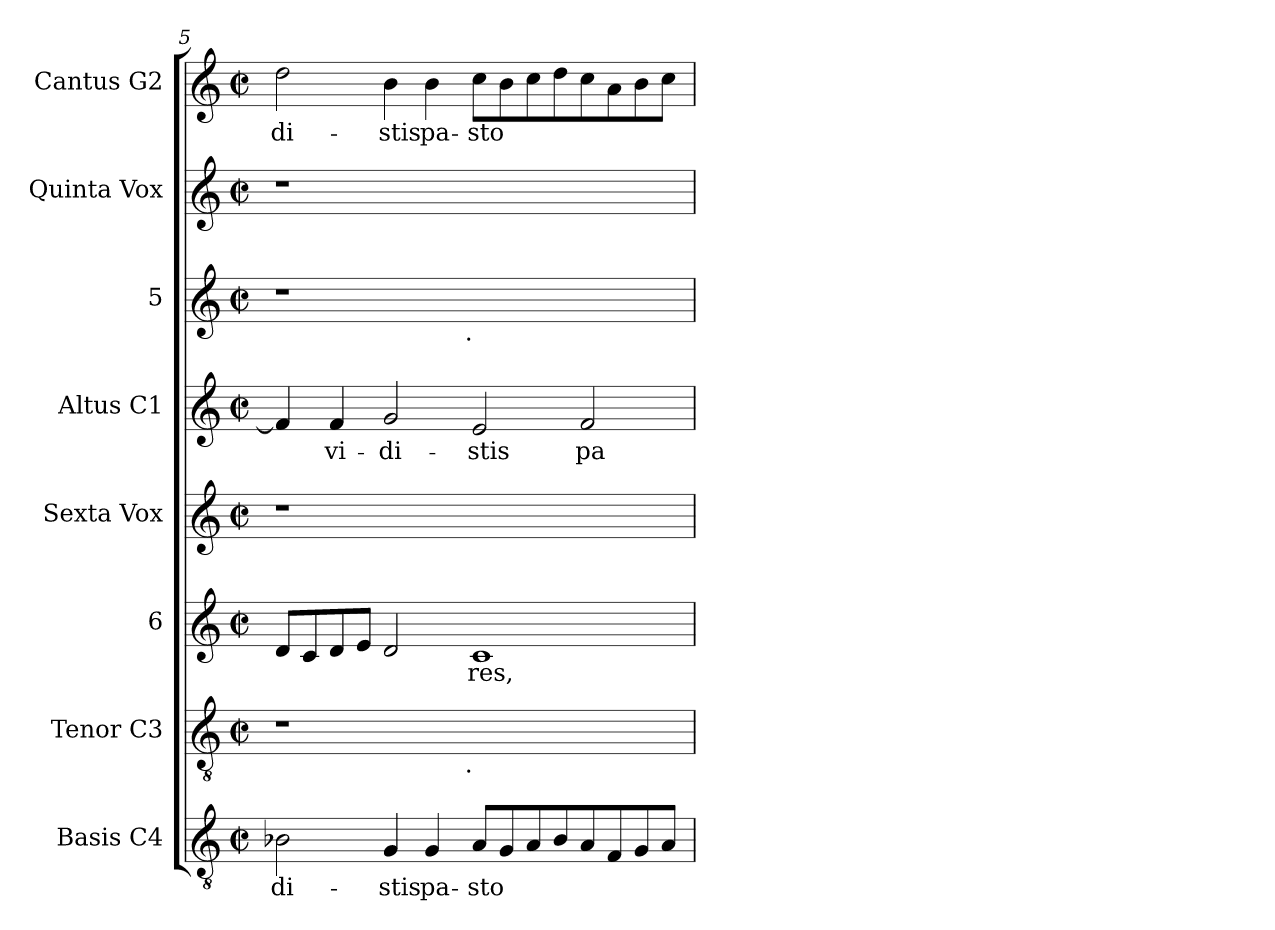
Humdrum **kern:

**kern	**text	**kern	**kern	**text	**kern	**kern	**text	**kern	**kern	**kern	**text
*part8	*part8	*part7	*part6	*part6	*part5	*part4	*part4	*part3	*part2	*part1	*part1
*staff8	*staff8	*staff7	*staff6	*staff6	*staff5	*staff4	*staff4	*staff3	*staff2	*staff1	*staff1
*I"Basis  C4	*	*I"Tenor  C3	*I"6	*	*I"Sexta  Vox	*I"Altus  C1	*	*I"5	*I"Quinta  Vox	*I"Cantus  G2	*
*I'B	*	*I'T	*	*	*	*I'A	*	*	*	*I'C	*
*clefGv2	*	*clefGv2	*clefG2	*	*clefG2	*clefG2	*	*clefG2	*clefG2	*clefG2	*
*k[]	*	*k[]	*k[]	*	*k[]	*k[]	*	*k[]	*k[]	*k[]	*
*C:	*	*C:	*C:	*	*C:	*C:	*	*C:	*C:	*C:	*
*M2/2	*	*M2/2	*M2/2	*	*M2/2	*M2/2	*	*M2/2	*M2/2	*M2/2	*
*met(c|)	*	*met(c|)	*met(c|)	*	*met(c|)	*met(c|)	*	*met(c|)	*met(c|)	*met(c|)	*
=5	=5	=5	=5	=5	=5	=5	=5	=5	=5	=5	=5
!	!LO:LY:b:cj	!	!	!LO:LY:b:cj	!	!	!LO:LY:b:cj	!	!	!	!LO:LY:b:cj
*	*	*^	*	*	*	*	*	*^	*	*	*
2B-X\	-di-	1r	2ryy	8d/L	--	1r	4f/]	.	1r	2ryy	1r	2dd\	-di-
!	!	!	!	!	!LO:LY:b:cj	!	!	!	!	!	!	!	!
.	.	.	.	8c/	--	.	.	.	.	.	.	.	.
!	!	!	!	!	!LO:LY:b:cj	!	!	!LO:LY:b:cj	!	!	!	!	!
.	.	.	.	8d/	--	.	4f/	vi-	.	.	.	.	.
!	!	!	!	!	!LO:LY:b:cj	!	!	!	!	!	!	!	!
.	.	.	.	8e/J	--	.	.	.	.	.	.	.	.
!	!LO:LY:b:cj	!	!	!	!LO:LY:b:cj	!	!	!LO:LY:b:cj	!	!	!	!	!LO:LY:b:cj
4G/	-stis	.	4ryy	2d/	--	.	2g/	-di-	.	4ryy	.	4b\	-stis
!	!LO:LY:b:cj	!	!	!	!	!	!	!	!	!	!	!	!LO:LY:b:cj
4G/	pa-	.	8...ryy	.	.	.	.	.	.	8...ryy	.	4b\	pa-
!	!	!	!	!	!	!	!	!	!	!LO:TX:b:t=.	!	!	!
!	!	!	!LO:TX:b:t=.	!	!	!	!	!	!	!	!	!	!
.	.	.	1ryy	.	.	.	.	.	.	1ryy	.	.	.
!	!LO:LY:b:cj	!	!	!	!LO:LY:b:cj	!	!	!LO:LY:b:cj	!	!	!	!	!LO:LY:b:cj
8A/L	-sto-	1ryy	.	1c	-res,	1ryy	2e/	-stis	1ryy	.	1ryy	8cc\L	-sto-
!	!LO:LY:b:cj	!	!	!	!	!	!	!	!	!	!	!	!LO:LY:b:cj
8G/	--	.	.	.	.	.	.	.	.	.	.	8b\	--
!	!LO:LY:b:cj	!	!	!	!	!	!	!	!	!	!	!	!LO:LY:b:cj
8A/	--	.	.	.	.	.	.	.	.	.	.	8cc\	--
!	!LO:LY:b:cj	!	!	!	!	!	!	!	!	!	!	!	!LO:LY:b:cj
8B-/	--	.	.	.	.	.	.	.	.	.	.	8dd\	--
!	!LO:LY:b:cj	!	!	!	!	!	!	!LO:LY:b:cj	!	!	!	!	!LO:LY:b:cj
8A/	--	.	.	.	.	.	2f/	pa-	.	.	.	8cc\	--
!	!LO:LY:b:cj	!	!	!	!	!	!	!	!	!	!	!	!LO:LY:b:cj
8F/	--	.	.	.	.	.	.	.	.	.	.	8a\	--
!	!LO:LY:b:cj	!	!	!	!	!	!	!	!	!	!	!	!LO:LY:b:cj
8G/	--	.	.	.	.	.	.	.	.	.	.	8b\	--
!	!LO:LY:b:cj	!	!	!	!	!	!	!	!	!	!	!	!LO:LY:b:cj
8A/J	--	.	.	.	.	.	.	.	.	.	.	8cc\J	--
.	.	.	64ryy	.	.	.	.	.	.	64ryy	.	.	.
*	*	*v	*v	*	*	*	*	*	*v	*v	*	*	*
=	=	=	=	=	=	=	=	=	=	=	=
*-	*-	*-	*-	*-	*-	*-	*-	*-	*-	*-	*-
